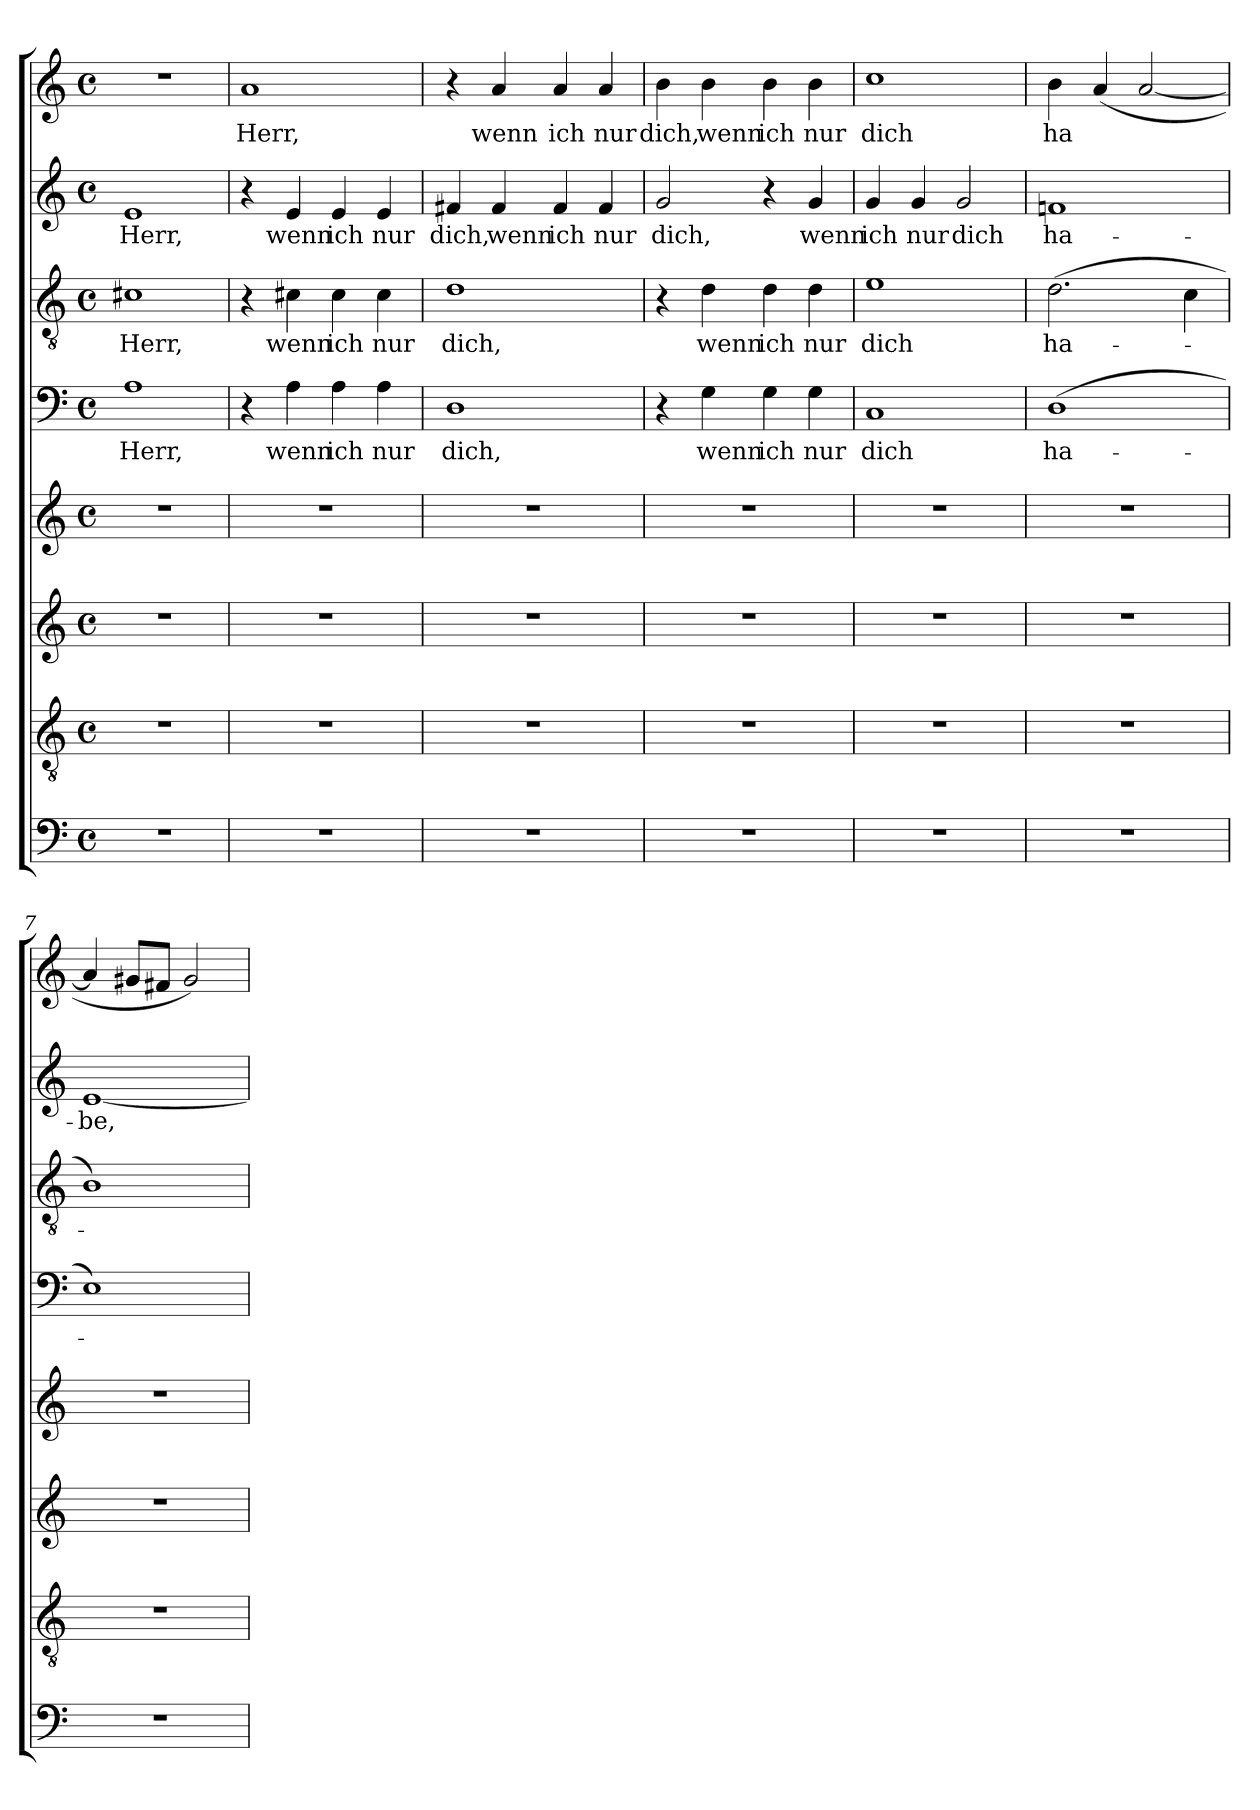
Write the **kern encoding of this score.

**kern	**kern	**kern	**kern	**kern	**text	**kern	**text	**kern	**text	**kern	**text
*part8	*part7	*part6	*part5	*part4	*part4	*part3	*part3	*part2	*part2	*part1	*part1
*staff8	*staff7	*staff6	*staff5	*staff4	*staff4	*staff3	*staff3	*staff2	*staff2	*staff1	*staff1
*clefF4	*clefGv2	*clefG2	*clefG2	*clefF4	*	*clefGv2	*	*clefG2	*	*clefG2	*
*k[]	*k[]	*k[]	*k[]	*k[]	*	*k[]	*	*k[]	*	*k[]	*
*C:	*C:	*C:	*C:	*C:	*	*C:	*	*C:	*	*C:	*
*M4/4	*M4/4	*M4/4	*M4/4	*M4/4	*	*M4/4	*	*M4/4	*	*M4/4	*
*met(c)	*met(c)	*met(c)	*met(c)	*met(c)	*	*met(c)	*	*met(c)	*	*met(c)	*
=1	=1	=1	=1	=1	=1	=1	=1	=1	=1	=1	=1
!	!	!	!	!	!LO:LY:b	!	!LO:LY:b	!	!LO:LY:b	!	!
1r	1r	1r	1r	1A	Herr,	1c#X	Herr,	1e	Herr,	1r	.
=2	=2	=2	=2	=2	=2	=2	=2	=2	=2	=2	=2
!	!	!	!	!	!	!	!	!	!	!	!LO:LY:b
1r	1r	1r	1r	4r	.	4r	.	4r	.	1a	Herr,
!	!	!	!	!	!LO:LY:b	!	!LO:LY:b	!	!LO:LY:b	!	!
.	.	.	.	4A\	wenn	4c#X\	wenn	4e/	wenn	.	.
!	!	!	!	!	!LO:LY:b	!	!LO:LY:b	!	!LO:LY:b	!	!
.	.	.	.	4A\	ich	4c#\	ich	4e/	ich	.	.
!	!	!	!	!	!LO:LY:b	!	!LO:LY:b	!	!LO:LY:b	!	!
.	.	.	.	4A\	nur	4c#\	nur	4e/	nur	.	.
=3	=3	=3	=3	=3	=3	=3	=3	=3	=3	=3	=3
!	!	!	!	!	!LO:LY:b	!	!LO:LY:b	!	!LO:LY:b	!	!
1r	1r	1r	1r	1D	dich,	1d	dich,	4f#X/	dich,	4r	.
!	!	!	!	!	!	!	!	!	!LO:LY:b	!	!LO:LY:b
.	.	.	.	.	.	.	.	4f#/	wenn	4a/	wenn
!	!	!	!	!	!	!	!	!	!LO:LY:b	!	!LO:LY:b
.	.	.	.	.	.	.	.	4f#/	ich	4a/	ich
!	!	!	!	!	!	!	!	!	!LO:LY:b	!	!LO:LY:b
.	.	.	.	.	.	.	.	4f#/	nur	4a/	nur
=4	=4	=4	=4	=4	=4	=4	=4	=4	=4	=4	=4
!	!	!	!	!	!	!	!	!	!LO:LY:b	!	!LO:LY:b
1r	1r	1r	1r	4r	.	4r	.	2g/	dich,	4b\	dich,
!	!	!	!	!	!LO:LY:b	!	!LO:LY:b	!	!	!	!LO:LY:b
.	.	.	.	4G\	wenn	4d\	wenn	.	.	4b\	wenn
!	!	!	!	!	!LO:LY:b	!	!LO:LY:b	!	!	!	!LO:LY:b
.	.	.	.	4G\	ich	4d\	ich	4r	.	4b\	ich
!	!	!	!	!	!LO:LY:b	!	!LO:LY:b	!	!LO:LY:b	!	!LO:LY:b
.	.	.	.	4G\	nur	4d\	nur	4g/	wenn	4b\	nur
=5	=5	=5	=5	=5	=5	=5	=5	=5	=5	=5	=5
!	!	!	!	!	!LO:LY:b	!	!LO:LY:b	!	!LO:LY:b	!	!LO:LY:b
1r	1r	1r	1r	1C	dich	1e	dich	4g/	ich	1cc	dich
!	!	!	!	!	!	!	!	!	!LO:LY:b	!	!
.	.	.	.	.	.	.	.	4g/	nur	.	.
!	!	!	!	!	!	!	!	!	!LO:LY:b	!	!
.	.	.	.	.	.	.	.	2g/	dich	.	.
=6	=6	=6	=6	=6	=6	=6	=6	=6	=6	=6	=6
!	!	!	!	!	!LO:LY:b	!	!LO:LY:b	!	!LO:LY:b	!	!LO:LY:b
1r	1r	1r	1r	(>1D	ha-	(>2.d\	ha-	1fn	ha-	4b\	ha
.	.	.	.	.	.	.	.	.	.	(<4a/	.
.	.	.	.	.	.	.	.	.	.	[2a/	.
.	.	.	.	.	.	4c\	.	.	.	.	.
=7	=7	=7	=7	=7	=7	=7	=7	=7	=7	=7	=7
!	!	!	!	!	!	!	!	!	!LO:LY:b	!	!
1r	1r	1r	1r	1E)	.	1B)	.	[1e	-be,	4a/]	.
.	.	.	.	.	.	.	.	.	.	8g#X/L	.
.	.	.	.	.	.	.	.	.	.	8f#X/J	.
.	.	.	.	.	.	.	.	.	.	2g#/)	.
=	=	=	=	=	=	=	=	=	=	=	=
*-	*-	*-	*-	*-	*-	*-	*-	*-	*-	*-	*-
